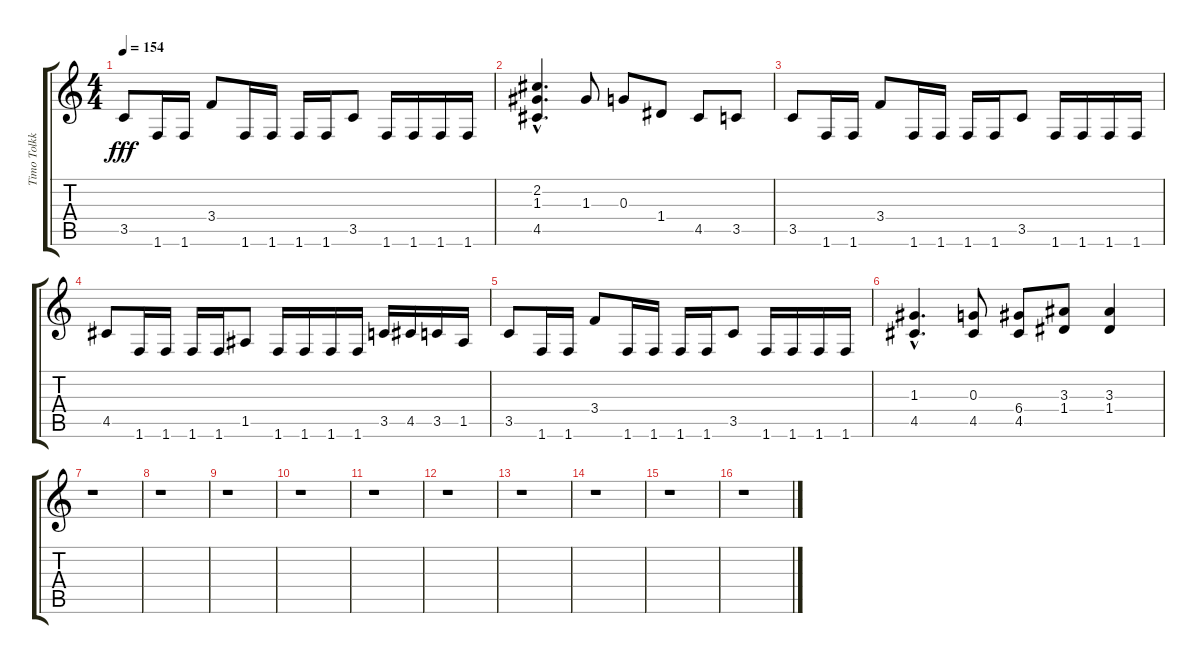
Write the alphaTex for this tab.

\track ("Timo Tolkki" "Timo Tolkk") {instrument overdrivenguitar}
\staff {score tabs}
\tuning (E4 B3 G3 D3 A2 E2) {hide}
\ts (4 4)
\tempo 154
\clef g2
\ks c
3.5.8{dy fff} 1.6.16 1.6.16 3.4.8 1.6.16 1.6.16 1.6.16 1.6.16 3.5.8 1.6.16 1.6.16 1.6.16 1.6.16 |
(2.2{hac} 1.3{hac} 4.5{hac}).4{d} 1.3.8 0.3.8 1.4.8 4.5.8 3.5.8 |
3.5.8 1.6.16 1.6.16 3.4.8 1.6.16 1.6.16 1.6.16 1.6.16 3.5.8 1.6.16 1.6.16 1.6.16 1.6.16 |
4.5.8 1.6.16 1.6.16 1.6.16 1.6.16 1.5.8 1.6.16 1.6.16 1.6.16 1.6.16 3.5.16 4.5.16 3.5.16 1.5.16 |
3.5.8 1.6.16 1.6.16 3.4.8 1.6.16 1.6.16 1.6.16 1.6.16 3.5.8 1.6.16 1.6.16 1.6.16 1.6.16 |
(1.3{hac} 4.5{hac}).4{d} (0.3 4.5).8 (6.4 4.5).8 (3.3 1.4).8 (3.3 1.4).4 |
r.1 |
r.1 |
r.1 |
r.1 |
r.1 |
r.1 |
r.1 |
r.1 |
r.1 |
r.1
